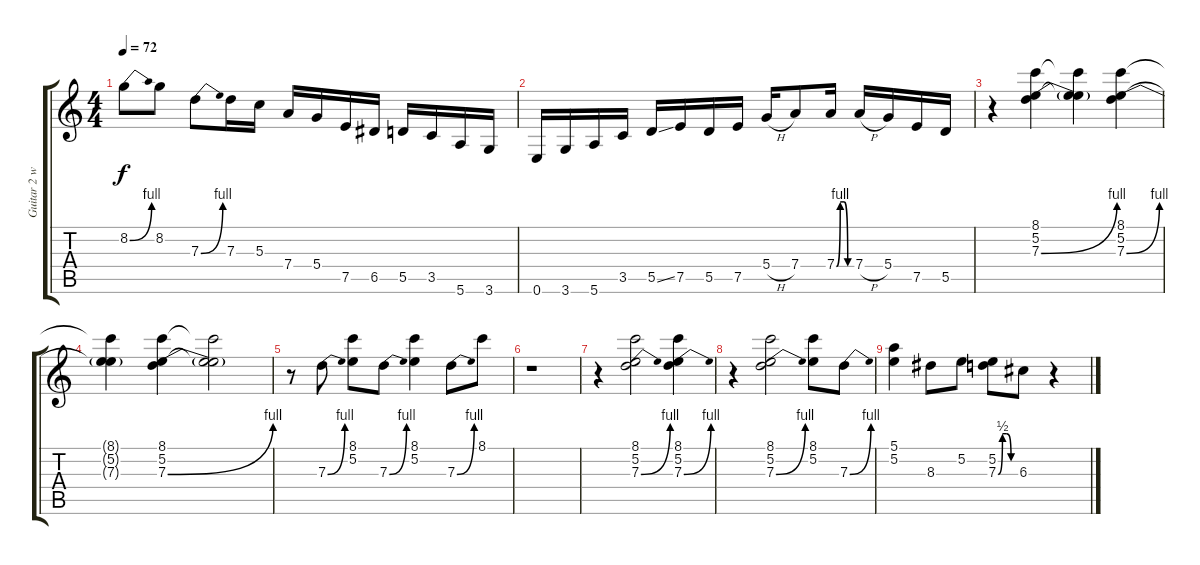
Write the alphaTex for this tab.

\track ("Guitar 2 with Leslie" "Guitar 2 w") {instrument electricguitarjazz}
\staff {score tabs}
\tuning (E4 B3 G3 D3 A2 E2) {hide}
\ts (4 4)
\tempo 72
\clef g2
\ks c
8.2{be (bend 0 0 60 4)}.8{dy f} 8.2.8 7.3{be (bend 0 0 60 4)}.8 7.3.16 5.3.16 7.4.16 5.4.16 7.5.16 6.5.16 5.5.16 3.5.16 5.6.16 3.6.16 |
0.6.16 3.6.16 5.6.16 3.5.16 5.5{ss}.16 7.5.16 5.5.16 7.5.16 5.4{h}.16 7.4.8 7.4{be (custom 0 0 15 4 30 4 45 0 60 0)}.16 7.4{h}.16 5.4.16 7.5.16 5.5.16 |
r.4 (8.1 5.2 7.3{be (bend 0 0 60 4)}).4 (8.1{t} 5.2{t} 7.3{t}).4 (8.1 5.2 7.3{be (bend 0 0 60 4)}).4 |
(8.1{t} 5.2{t} 7.3{t}).4 (8.1 5.2 7.3{be (bend 0 0 60 4)}).4 (8.1{t} 5.2{t} 7.3{t}).2 |
r.8 7.3{be (bend 0 0 60 4)}.8 (8.1 5.2).8 7.3{be (bend 0 0 60 4)}.8 (8.1 5.2).4 7.3{be (bend 0 0 60 4)}.8 8.1.8 |
r.1 |
r.4 (8.1 5.2 7.3{be (bend 0 0 60 4)}).2 (8.1 5.2 7.3{be (bend 0 0 60 4)}).4 |
r.4 (8.1 5.2 7.3{be (bend 0 0 60 4)}).2 (8.1 5.2).8 7.3{be (bend 0 0 60 4)}.8 |
(5.1 5.2).4 8.3.8 5.2.8 (5.2 7.3{be (custom 0 0 15 2 30 2 45 0 60 0)}).8 6.3.8 r.4
